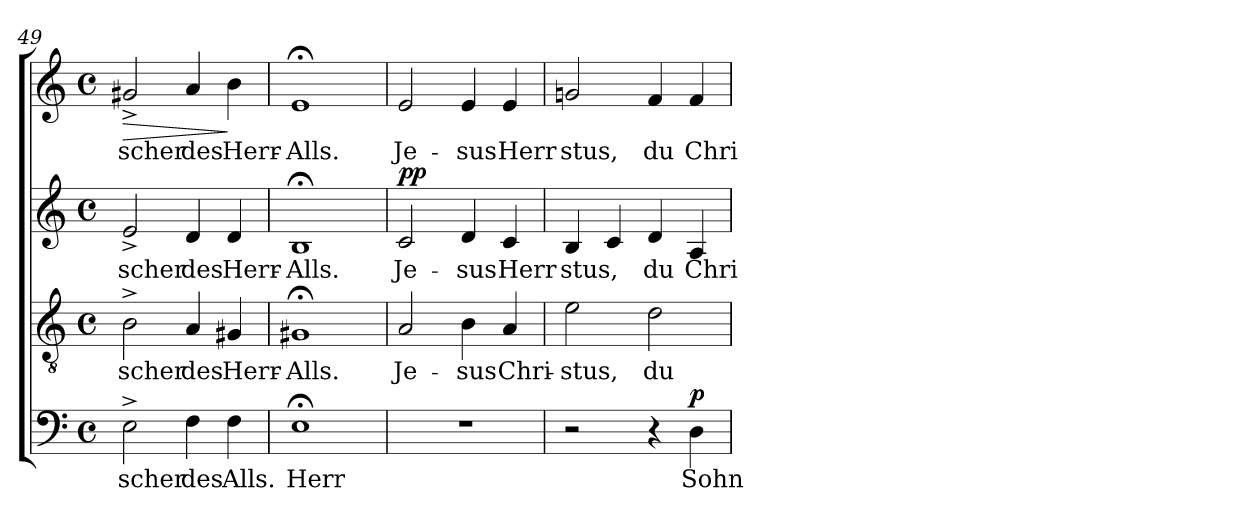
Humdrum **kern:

**kern	**text	**kern	**text	**kern	**text	**kern	**text	**dynam
*part1	*part1	*part1	*part1	*part1	*part1	*part1	*part1	*part1
*staff4	*staff4	*staff3	*staff3	*staff2	*staff2	*staff1	*staff1	*staff1/2/3/4
*clefF4	*	*clefGv2	*	*clefG2	*	*clefG2	*	*
*k[]	*	*k[]	*	*k[]	*	*k[]	*	*
*C:	*	*C:	*	*C:	*	*C:	*	*
*M4/4	*	*M4/4	*	*M4/4	*	*M4/4	*	*
*met(c)	*	*met(c)	*	*met(c)	*	*met(c)	*	*
=49	=49	=49	=49	=49	=49	=49	=49	=49
!	!LO:LY:b	!	!LO:LY:b	!	!LO:LY:b	!	!LO:LY:b	!LO:HP:b
2E^>\	-scher	2B^>\	-scher	2e^>/	-scher	2g#X^>/	-scher	>
!	!LO:LY:b	!	!LO:LY:b	!	!LO:LY:b	!	!LO:LY:b	!
4F\	des	4A/	des	4d/	des	4a/	des	.
!	!LO:LY:b	!	!LO:LY:b	!	!LO:LY:b	!	!LO:LY:b	!
4F\	Alls.	4G#X/	Herr-	4d/	Herr-	4b\	Herr-	]
=50	=50	=50	=50	=50	=50	=50	=50	=50
!	!LO:LY:b	!	!LO:LY:b	!	!LO:LY:b	!	!LO:LY:b	!
1E;<	Herr	1G#X;<	Alls.	1B;<	Alls.	1e;<	Alls.	.
!!LO:LB:g=z
=51	=51	=51	=51	=51	=51	=51	=51	=51
!	!	!	!LO:LY:b	!	!LO:LY:b	!	!LO:LY:b	!LO:DY:a=2
!	!	!	!	!	!	!	!	!LO:DY:n=1:a
1r	.	2A/	Je-	2c/	Je-	2e/	Je-	p p
!	!	!	!LO:LY:b	!	!LO:LY:b	!	!LO:LY:b	!
.	.	4B\	-sus	4d/	-sus	4e/	-sus	.
!	!	!	!LO:LY:b	!	!LO:LY:b	!	!LO:LY:b	!
.	.	4A/	Chri-	4c/	Herr	4e/	Herr	.
!!LO:LB:g=z
=52	=52	=52	=52	=52	=52	=52	=52	=52
!	!	!	!LO:LY:b	!	!LO:LY:b	!	!LO:LY:b	!
2r	.	2e\	-stus,	4B/	-stus,	2gn/	-stus,	.
.	.	.	.	4c/	.	.	.	.
!	!	!	!LO:LY:b	!	!LO:LY:b	!	!LO:LY:b	!
4r	.	2d\	du	4d/	du	4f/	du	.
!	!LO:LY:b	!	!	!	!LO:LY:b	!	!LO:LY:b	!LO:DY:a=4
4D\	Sohn	.	.	4A/	Chri-	4f/	Chri-	p
=	=	=	=	=	=	=	=	=
*-	*-	*-	*-	*-	*-	*-	*-	*-
